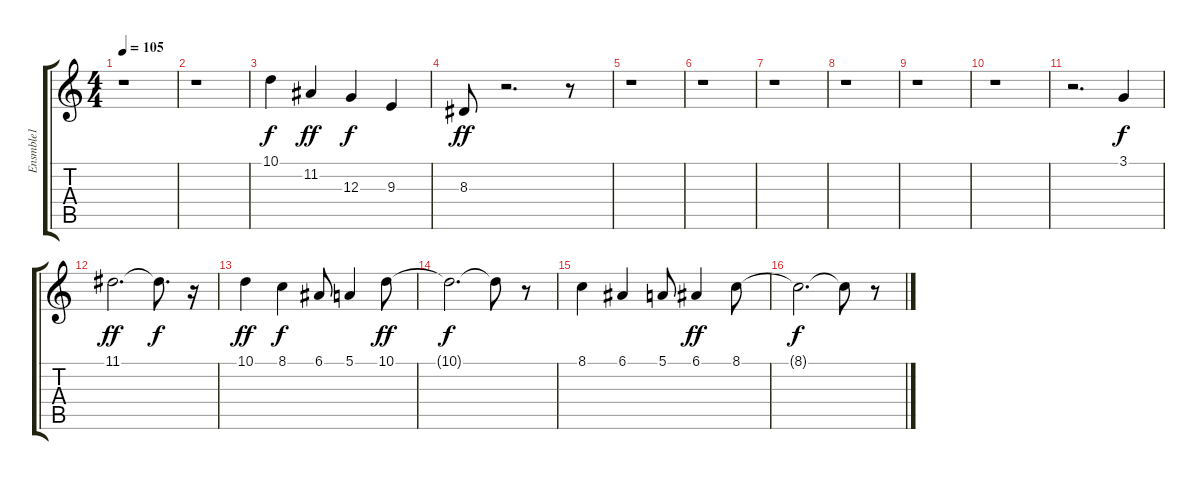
\track ("Ensmble1" "Ensmble1") {instrument stringensemble1}
\staff {score tabs}
\tuning (E4 B3 G3 D3 A2 E2) {hide}
\ts (4 4)
\tempo 105
\clef g2
\ks c
r.1{dy f} |
r.1 |
10.1.4 11.2.4{dy ff} 12.3.4{dy f} 9.3.4 |
8.3.8{dy ff} r.2{d} r.8 |
r.1 |
r.1 |
r.1 |
r.1 |
r.1 |
r.1 |
r.2{d} 3.1.4{dy f} |
11.1.2{d dy ff} 11.1{t}.8{d dy f} r.16 |
10.1.4{dy ff} 8.1.4{dy f} 6.1.8 5.1.4 10.1.8{dy ff} |
10.1{t}.2{d dy f} 10.1{t}.8 r.8 |
8.1.4 6.1.4 5.1.8 6.1.4{dy ff} 8.1.8 |
8.1{t}.2{d dy f} 8.1{t}.8 r.8
